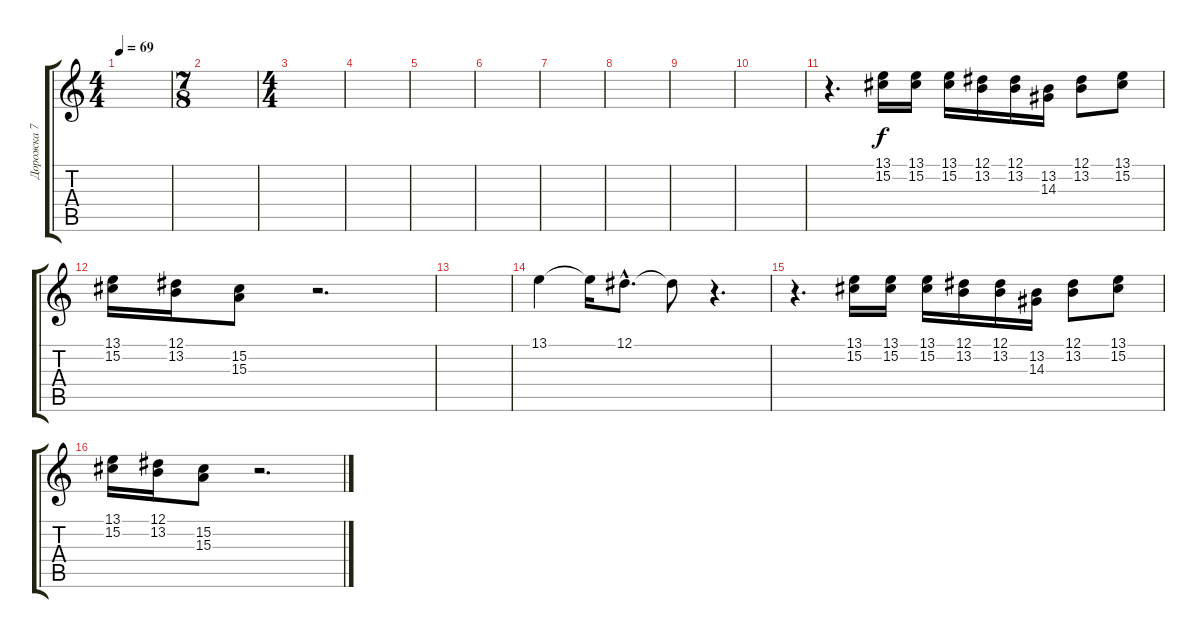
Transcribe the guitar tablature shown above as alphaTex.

\track ("Дорожка 7" "Дорожка 7") {instrument choiraahs}
\staff {score tabs}
\tuning (Eb4 Bb3 Gb3 Db3 Ab2 Eb2) {hide}
\ts (4 4)
\tempo 69
\clef g2
\ks c
|
\ts (7 8)
|
\ts (4 4)
|
|
|
|
|
|
|
|
r.4{d} (13.1 15.2).16 (13.1 15.2).16 (13.1 15.2).16 (12.1 13.2).16 (12.1 13.2).16 (13.2 14.3).16 (12.1 13.2).8 (13.1 15.2).8 |
(13.1 15.2).16 (12.1 13.2).16 (15.2 15.3).8 r.2{d} |
|
13.1.4 13.1{t}.16 12.1{hac}.8{d} 12.1{t}.8 r.4{d} |
r.4{d} (13.1 15.2).16 (13.1 15.2).16 (13.1 15.2).16 (12.1 13.2).16 (12.1 13.2).16 (13.2 14.3).16 (12.1 13.2).8 (13.1 15.2).8 |
(13.1 15.2).16 (12.1 13.2).16 (15.2 15.3).8 r.2{d}
